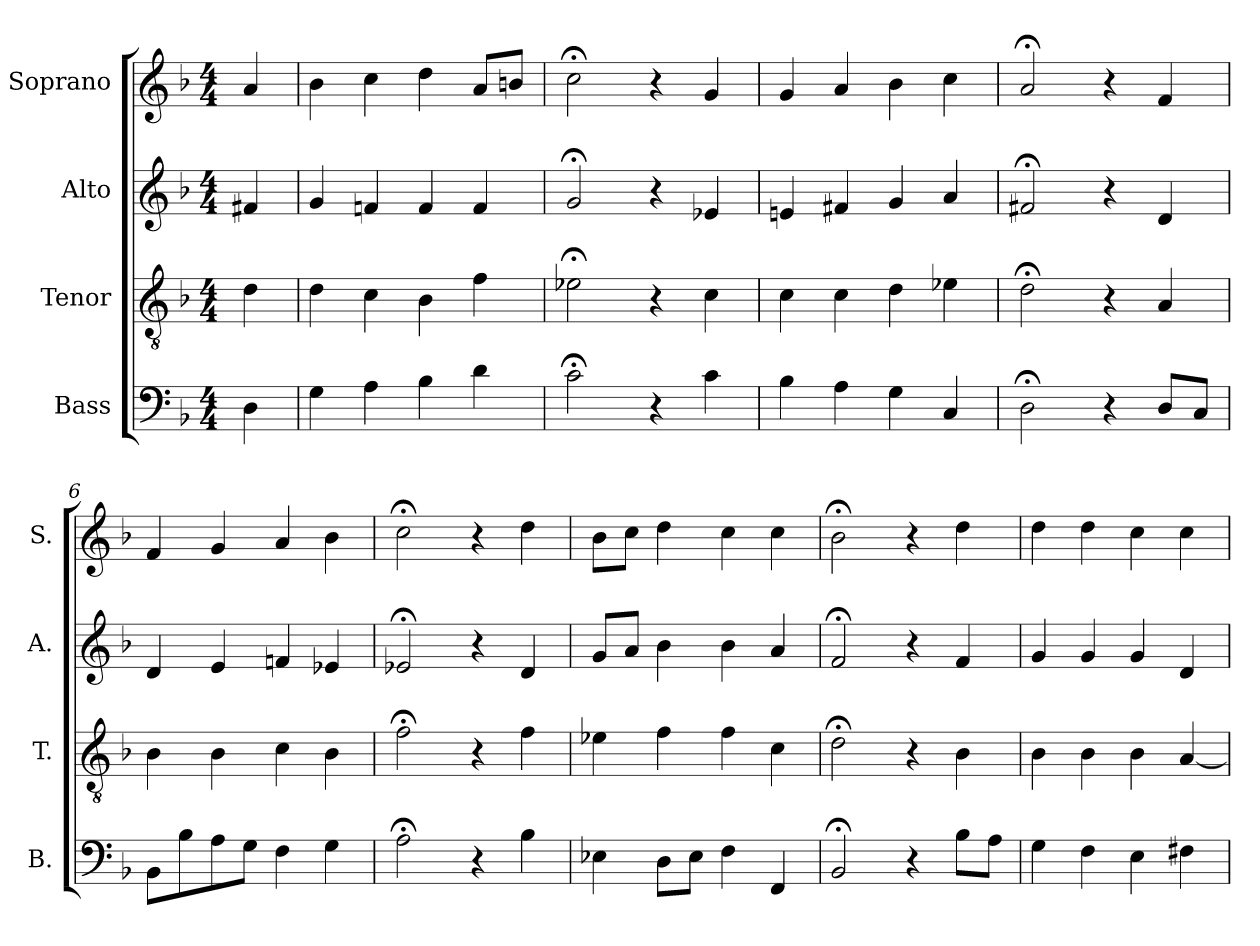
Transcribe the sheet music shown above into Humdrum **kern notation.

**kern	**kern	**kern	**kern
*part4	*part3	*part2	*part1
*staff4	*staff3	*staff2	*staff1
*I"Bass	*I"Tenor	*I"Alto	*I"Soprano
*I'B.	*I'T.	*I'A.	*I'S.
*clefF4	*clefGv2	*clefG2	*clefG2
*	*ITrd7c12	*	*
*k[b-]	*k[b-]	*k[b-]	*k[b-]
*F:	*F:	*F:	*F:
*M4/4	*M4/4	*M4/4	*M4/4
=1	=1	=1	=1
4D\	4D\	4f#X/	4a/
=2	=2	=2	=2
4G\	4D\	4g/	4b-\
4A\	4C\	4fn/	4cc\
4B-\	4BB-\	4f/	4dd\
4d\	4F\	4f/	8a/L
.	.	.	8bn/J
=3	=3	=3	=3
2c;<\	2E-X;<\	2g;</	2cc;<\
4r	4r	4r	4r
4c\	4C\	4e-X/	4g/
=4	=4	=4	=4
4B-\	4C\	4en/	4g/
4A\	4C\	4f#X/	4a/
4G\	4D\	4g/	4b-\
4C/	4E-X\	4a/	4cc\
=5	=5	=5	=5
2D;<\	2D;<\	2f#X;</	2a;</
4r	4r	4r	4r
8D/L	4AA/	4d/	4f/
8C/J	.	.	.
=6	=6	=6	=6
8BB-\L	4BB-\	4d/	4f/
8B-\	.	.	.
8A\	4BB-\	4e/	4g/
8G\J	.	.	.
4F\	4C\	4fn/	4a/
4G\	4BB-\	4e-X/	4b-\
!!LO:LB:g=z
=7	=7	=7	=7
2A;<\	2F;<\	2e-X;</	2cc;<\
4r	4r	4r	4r
4B-\	4F\	4d/	4dd\
=8	=8	=8	=8
4E-X\	4E-X\	8g/L	8b-\L
.	.	8a/J	8cc\J
8D\L	4F\	4b-\	4dd\
8E-\J	.	.	.
4F\	4F\	4b-\	4cc\
4FF/	4C\	4a/	4cc\
=9	=9	=9	=9
2BB-;</	2D;<\	2f;</	2b-;<\
4r	4r	4r	4r
8B-\L	4BB-\	4f/	4dd\
8A\J	.	.	.
=10	=10	=10	=10
4G\	4BB-\	4g/	4dd\
4F\	4BB-\	4g/	4dd\
4E\	4BB-\	4g/	4cc\
4F#X\	[4AA/	4d/	4cc\
=	=	=	=
*-	*-	*-	*-
